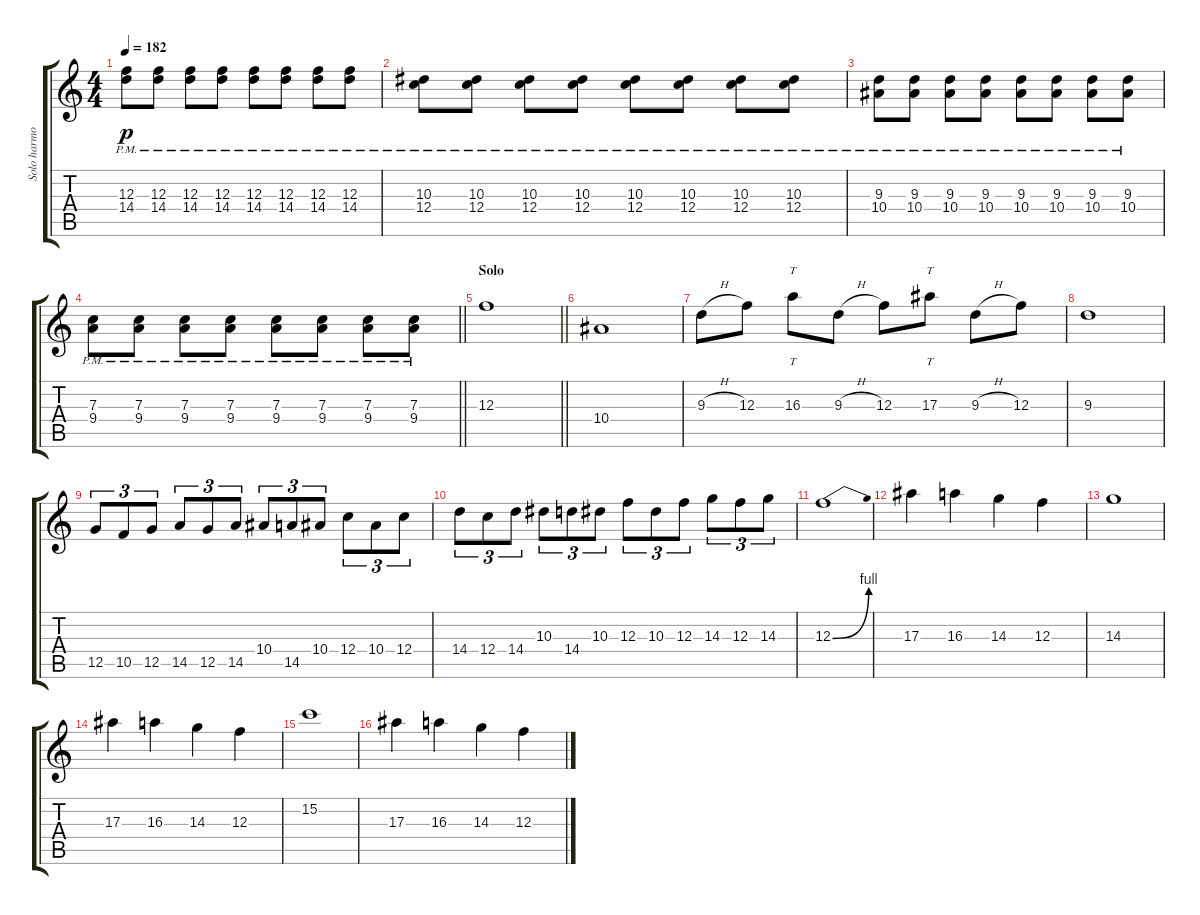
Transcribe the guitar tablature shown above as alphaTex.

\track ("Solo harmony/Fills" "Solo harmo") {instrument distortionguitar}
\staff {score tabs}
\tuning (D4 A3 F3 C3 G2 C2) {hide}
\ts (4 4)
\tempo 182
\clef g2
\ks c
(12.3{pm} 14.4{pm}).8{dy p} (12.3{pm} 14.4{pm}).8 (12.3{pm} 14.4{pm}).8 (12.3{pm} 14.4{pm}).8 (12.3{pm} 14.4{pm}).8 (12.3{pm} 14.4{pm}).8 (12.3{pm} 14.4{pm}).8 (12.3{pm} 14.4{pm}).8 |
(10.3{pm} 12.4{pm}).8 (10.3{pm} 12.4{pm}).8 (10.3{pm} 12.4{pm}).8 (10.3{pm} 12.4{pm}).8 (10.3{pm} 12.4{pm}).8 (10.3{pm} 12.4{pm}).8 (10.3{pm} 12.4{pm}).8 (10.3{pm} 12.4{pm}).8 |
(9.3{pm} 10.4{pm}).8 (9.3{pm} 10.4{pm}).8 (9.3{pm} 10.4{pm}).8 (9.3{pm} 10.4{pm}).8 (9.3{pm} 10.4{pm}).8 (9.3{pm} 10.4{pm}).8 (9.3{pm} 10.4{pm}).8 (9.3{pm} 10.4{pm}).8 |
\barLineRight lightlight
(7.3{pm} 9.4{pm}).8 (7.3{pm} 9.4{pm}).8 (7.3{pm} 9.4{pm}).8 (7.3{pm} 9.4{pm}).8 (7.3{pm} 9.4{pm}).8 (7.3{pm} 9.4{pm}).8 (7.3{pm} 9.4{pm}).8 (7.3{pm} 9.4{pm}).8 |
\section ("" "Solo")
\barLineRight lightlight
12.3.1 |
\section ("" "")
10.4.1 |
9.3{h}.8 12.3.8 16.3.8{tt} 9.3{h}.8 12.3.8 17.3.8{tt} 9.3{h}.8 12.3.8 |
9.3.1 |
12.5.8{tu (3 2)} 10.5.8{tu (3 2)} 12.5.8{tu (3 2)} 14.5.8{tu (3 2)} 12.5.8{tu (3 2)} 14.5.8{tu (3 2)} 10.4.8{tu (3 2)} 14.5.8{tu (3 2)} 10.4.8{tu (3 2)} 12.4.8{tu (3 2)} 10.4.8{tu (3 2)} 12.4.8{tu (3 2)} |
14.4.8{tu (3 2)} 12.4.8{tu (3 2)} 14.4.8{tu (3 2)} 10.3.8{tu (3 2)} 14.4.8{tu (3 2)} 10.3.8{tu (3 2)} 12.3.8{tu (3 2)} 10.3.8{tu (3 2)} 12.3.8{tu (3 2)} 14.3.8{tu (3 2)} 12.3.8{tu (3 2)} 14.3.8{tu (3 2)} |
12.3{be (bend 0 0 60 4)}.1 |
17.3.4 16.3.4 14.3.4 12.3.4 |
14.3.1 |
17.3.4 16.3.4 14.3.4 12.3.4 |
15.2.1 |
17.3.4 16.3.4 14.3.4 12.3.4
